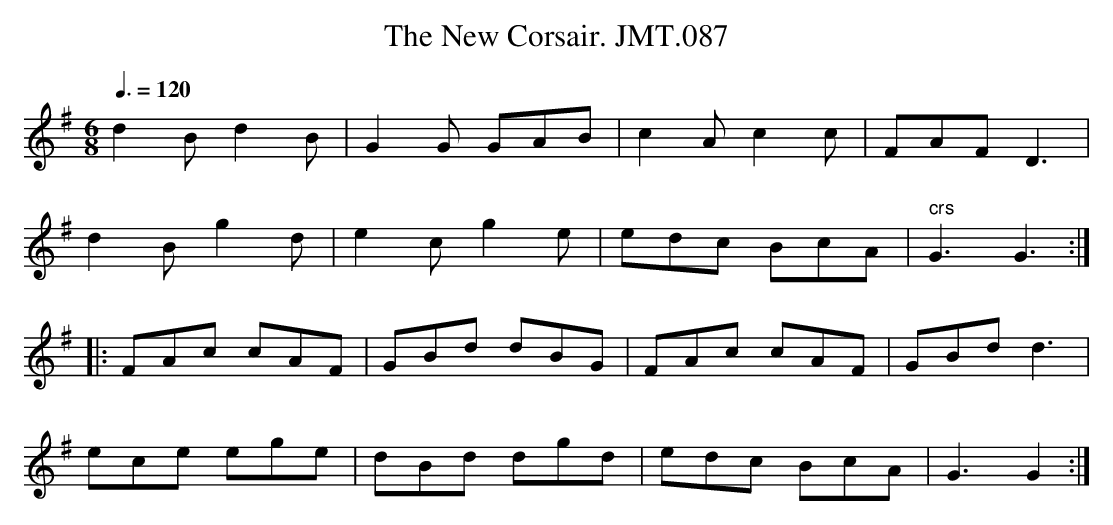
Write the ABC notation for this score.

X:1
T:New Corsair. JMT.087, The
M:6/8
L:1/8
Q:3/8=120
K:G
d2Bd2B|G2G GAB|c2Ac2c|FAFD3|
d2Bg2d|e2cg2e|edc BcA|" crs"G3G3:|
|:FAc cAF|GBd dBG|FAc cAF|GBdd3|
ece ege|dBd dgd|edc BcA|G3G2:|
